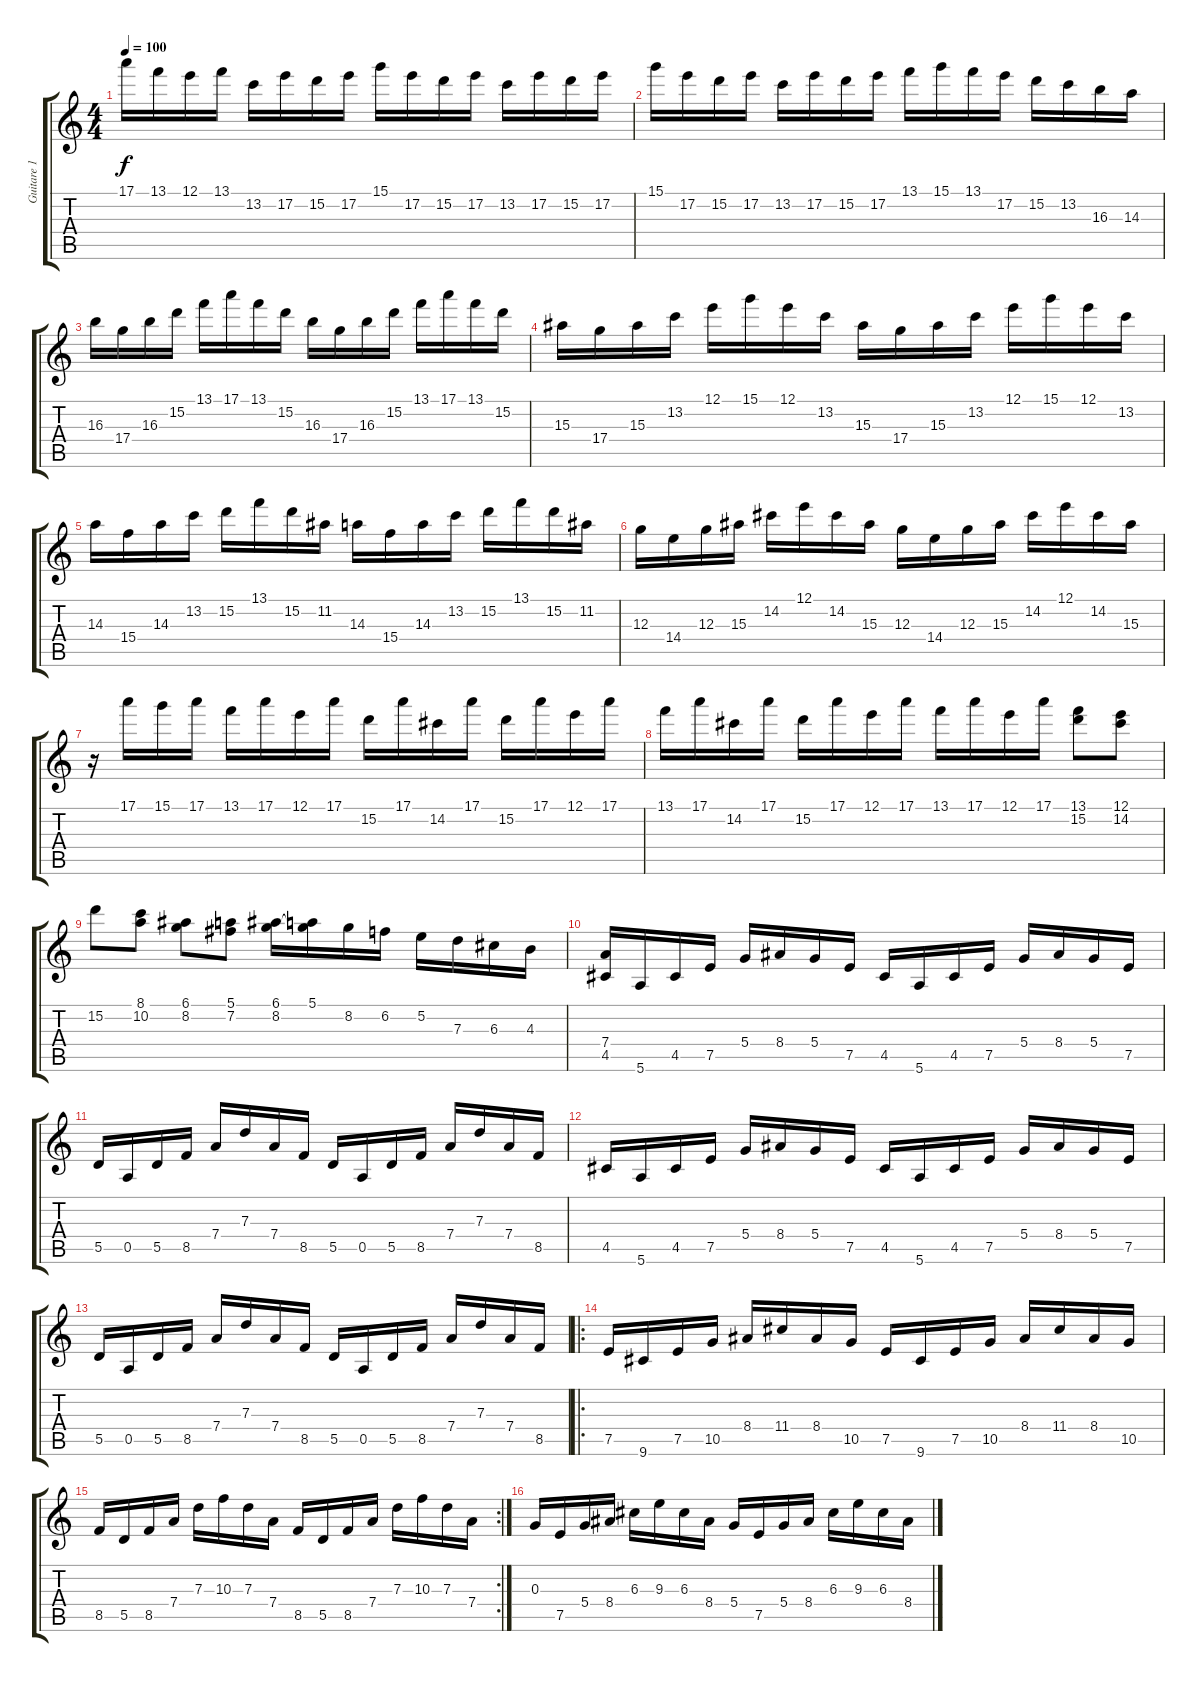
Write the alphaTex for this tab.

\track ("Guitare 1" "Guitare 1") {instrument overdrivenguitar}
\staff {score tabs}
\tuning (E4 B3 G3 D3 A2 E2) {hide}
\ts (4 4)
\tempo 100
\clef g2
\ks c
17.1.16{dy f} 13.1.16 12.1.16 13.1.16 13.2.16 17.2.16 15.2.16 17.2.16 15.1.16 17.2.16 15.2.16 17.2.16 13.2.16 17.2.16 15.2.16 17.2.16 |
15.1.16 17.2.16 15.2.16 17.2.16 13.2.16 17.2.16 15.2.16 17.2.16 13.1.16 15.1.16 13.1.16 17.2.16 15.2.16 13.2.16 16.3.16 14.3.16 |
16.3.16 17.4.16 16.3.16 15.2.16 13.1.16 17.1.16 13.1.16 15.2.16 16.3.16 17.4.16 16.3.16 15.2.16 13.1.16 17.1.16 13.1.16 15.2.16 |
15.3.16 17.4.16 15.3.16 13.2.16 12.1.16 15.1.16 12.1.16 13.2.16 15.3.16 17.4.16 15.3.16 13.2.16 12.1.16 15.1.16 12.1.16 13.2.16 |
14.3.16 15.4.16 14.3.16 13.2.16 15.2.16 13.1.16 15.2.16 11.2.16 14.3.16 15.4.16 14.3.16 13.2.16 15.2.16 13.1.16 15.2.16 11.2.16 |
12.3.16 14.4.16 12.3.16 15.3.16 14.2.16 12.1.16 14.2.16 15.3.16 12.3.16 14.4.16 12.3.16 15.3.16 14.2.16 12.1.16 14.2.16 15.3.16 |
r.16 17.1.16 15.1.16 17.1.16 13.1.16 17.1.16 12.1.16 17.1.16 15.2.16 17.1.16 14.2.16 17.1.16 15.2.16 17.1.16 12.1.16 17.1.16 |
13.1.16 17.1.16 14.2.16 17.1.16 15.2.16 17.1.16 12.1.16 17.1.16 13.1.16 17.1.16 12.1.16 17.1.16 (13.1 15.2).8 (12.1 14.2).8 |
15.2.8 (8.1 10.2).8 (6.1 8.2).8 (5.1 7.2).8 (6.1 8.2).16 (5.1 8.2{t}).16 8.2.16 6.2.16 5.2.16 7.3.16 6.3.16 4.3.16 |
(7.4 4.5).16 5.6.16 4.5.16 7.5.16 5.4.16 8.4.16 5.4.16 7.5.16 4.5.16 5.6.16 4.5.16 7.5.16 5.4.16 8.4.16 5.4.16 7.5.16 |
5.5.16 0.5.16 5.5.16 8.5.16 7.4.16 7.3.16 7.4.16 8.5.16 5.5.16 0.5.16 5.5.16 8.5.16 7.4.16 7.3.16 7.4.16 8.5.16 |
4.5.16 5.6.16 4.5.16 7.5.16 5.4.16 8.4.16 5.4.16 7.5.16 4.5.16 5.6.16 4.5.16 7.5.16 5.4.16 8.4.16 5.4.16 7.5.16 |
5.5.16 0.5.16 5.5.16 8.5.16 7.4.16 7.3.16 7.4.16 8.5.16 5.5.16 0.5.16 5.5.16 8.5.16 7.4.16 7.3.16 7.4.16 8.5.16 |
\ro
7.5.16 9.6.16 7.5.16 10.5.16 8.4.16 11.4.16 8.4.16 10.5.16 7.5.16 9.6.16 7.5.16 10.5.16 8.4.16 11.4.16 8.4.16 10.5.16 |
\rc 2
8.5.16 5.5.16 8.5.16 7.4.16 7.3.16 10.3.16 7.3.16 7.4.16 8.5.16 5.5.16 8.5.16 7.4.16 7.3.16 10.3.16 7.3.16 7.4.16 |
0.3.16 7.5.16 5.4.16 8.4.16 6.3.16 9.3.16 6.3.16 8.4.16 5.4.16 7.5.16 5.4.16 8.4.16 6.3.16 9.3.16 6.3.16 8.4.16
